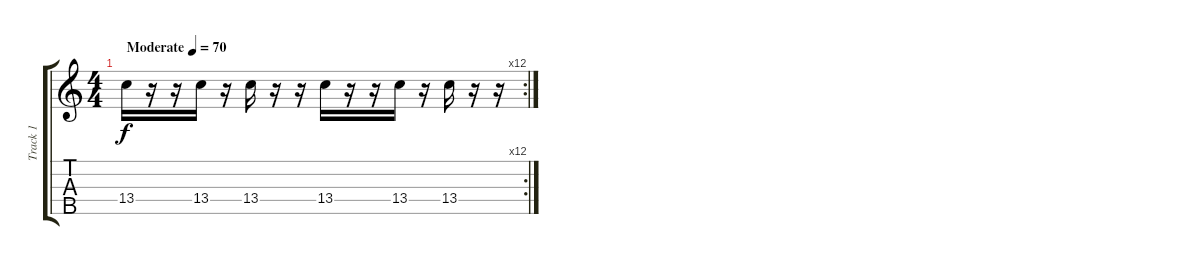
\track ("Track 1" "Track 1") {instrument electricguitarclean}
\staff {score tabs}
\tuning (D4 A3 E3 B2 Gb2) {hide}
\rc 12
\ts (4 4)
\tempo (70 "Moderate")
\clef g2
\ks c
13.4.16{dy f instrument electricguitarclean} r.16 r.16 13.4.16 r.16 13.4.16 r.16 r.16 13.4.16 r.16 r.16 13.4.16 r.16 13.4.16 r.16 r.16
